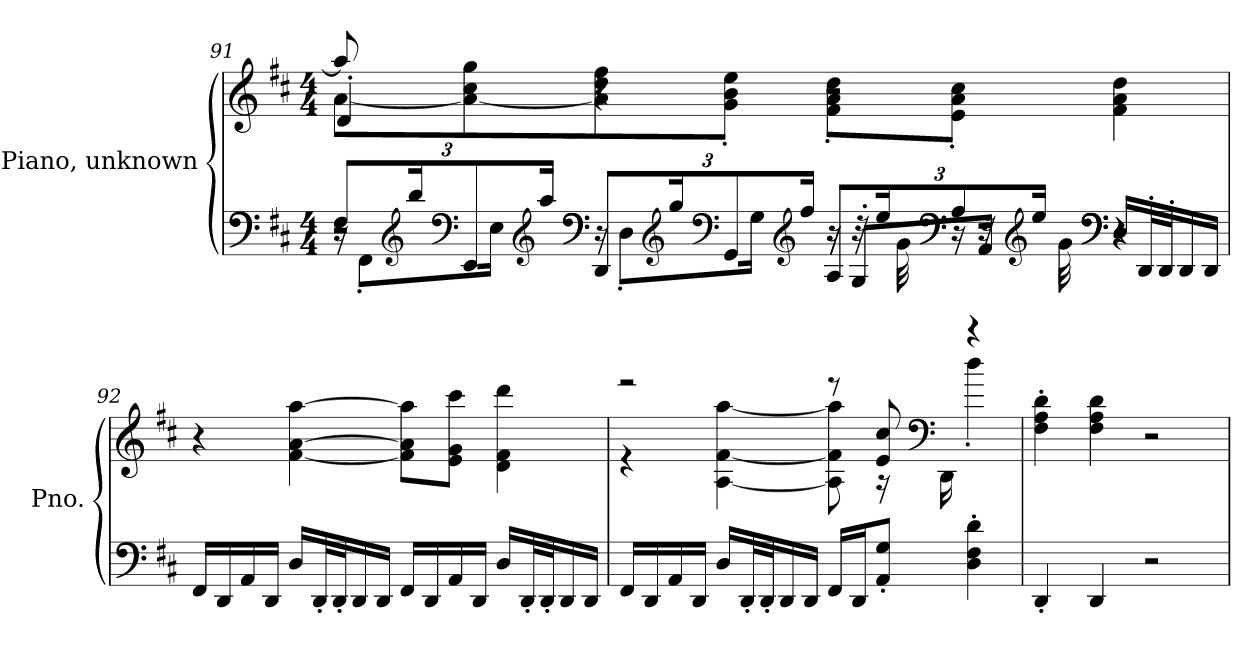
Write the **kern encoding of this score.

**kern	**kern
*part1	*part1
*staff2	*staff1
*I"Piano, unknown	*
*I'Pno.	*
!!LO:LB:g=z
*clefF4	*clefG2
*k[f#c#]	*k[f#c#]
*M4/4	*M4/4
*Xbrackettup	*
=91	=91
*^	*^
*	*^	*	*^
12F#/L	16r	2r	8aa/]	[8a\L	4d'/
.	8FF#'\L	.	.	.	.
*clefG2	*	*	*	*	*
24bb/K	.	.	.	.	.
*clefF4	*	*	*	*	*
12EE/	.	.	8r	8a\_ 8cc#\ 8gg\	.
.	16E\Jk	.	.	.	.
*clefG2	*	*	*	*	*
24aa/Jk	.	.	.	.	.
*clefF4	*	*	*	*	*
12DD/L	16r	.	4r	8a\] 8dd\ 8ff#\	4r
.	8D'\L	.	.	.	.
*clefG2	*	*	*	*	*
24gg/K	.	.	.	.	.
*clefF4	*	*	*	*	*
12GG/	.	.	.	8g\' 8b\' 8ee\'J	.
.	16G\Jk	.	.	.	.
*clefG2	*	*	*	*	*
24ff#/Jk	.	.	.	.	.
12A/L	16r	16r	2r	8f#\' 8a\' 8dd\'L	2r
.	32r	8G'/L	.	.	.
24ee/K	.	.	.	.	.
.	32g\	.	.	.	.
*clefF4	*	*	*	*	*
12A/	16r	.	.	8e\' 8a\' 8cc#\'J	.
.	32r	16AA/Jk	.	.	.
*clefG2	*	*	*	*	*
24ee/Jk	.	.	.	.	.
.	32g\	.	.	.	.
*clefF4	*	*	*	*	*
16D/LL	4r	4r	.	4f#\ 4a\ 4dd\	.
32DD'/L	.	.	.	.	.
32DD'/J	.	.	.	.	.
16DD/	.	.	.	.	.
16DD/JJ	.	.	.	.	.
*v	*v	*v	*	*	*
*	*v	*v	*v
!!LO:PB:g=z
=92	=92
16FF#/LL	4r
16DD/	.
16AA/	.
16DD/JJ	.
16D/LL	[4f#\ [4a\ [4aa\
32DD'/L	.
32DD'/J	.
16DD/	.
16DD/JJ	.
16FF#/LL	8f#\] 8a\] 8aa\]L
16DD/	.
16AA/	8e\ 8g\ 8ccc#\J
16DD/JJ	.
16D/LL	4d\ 4f#\ 4ddd\
32DD'/L	.
32DD'/J	.
16DD/	.
16DD/JJ	.
=93	=93
*	*^
16FF#/LL	2r	4r
16DD/	.	.
16AA/	.	.
16DD/JJ	.	.
16D/LL	.	[4A\ [4f#\ [4aa\
32DD'/L	.	.
32DD'/J	.	.
16DD/	.	.
16DD/JJ	.	.
16FF#/LL	8r	8A\] 8f#\] 8aa\]
16DD/J	.	.
8AA/' 8G/'J	8e/ 8cc#/	16r
*	*clefF4	*
.	.	16DD\
4D\' 4F#\' 4d\'	4r	4dd'\
*	*v	*v
=94	=94
4DD'/	4F#\' 4A\' 4d\'
4DD/	4F#\ 4A\ 4d\
2r	2r
=	=
*-	*-
